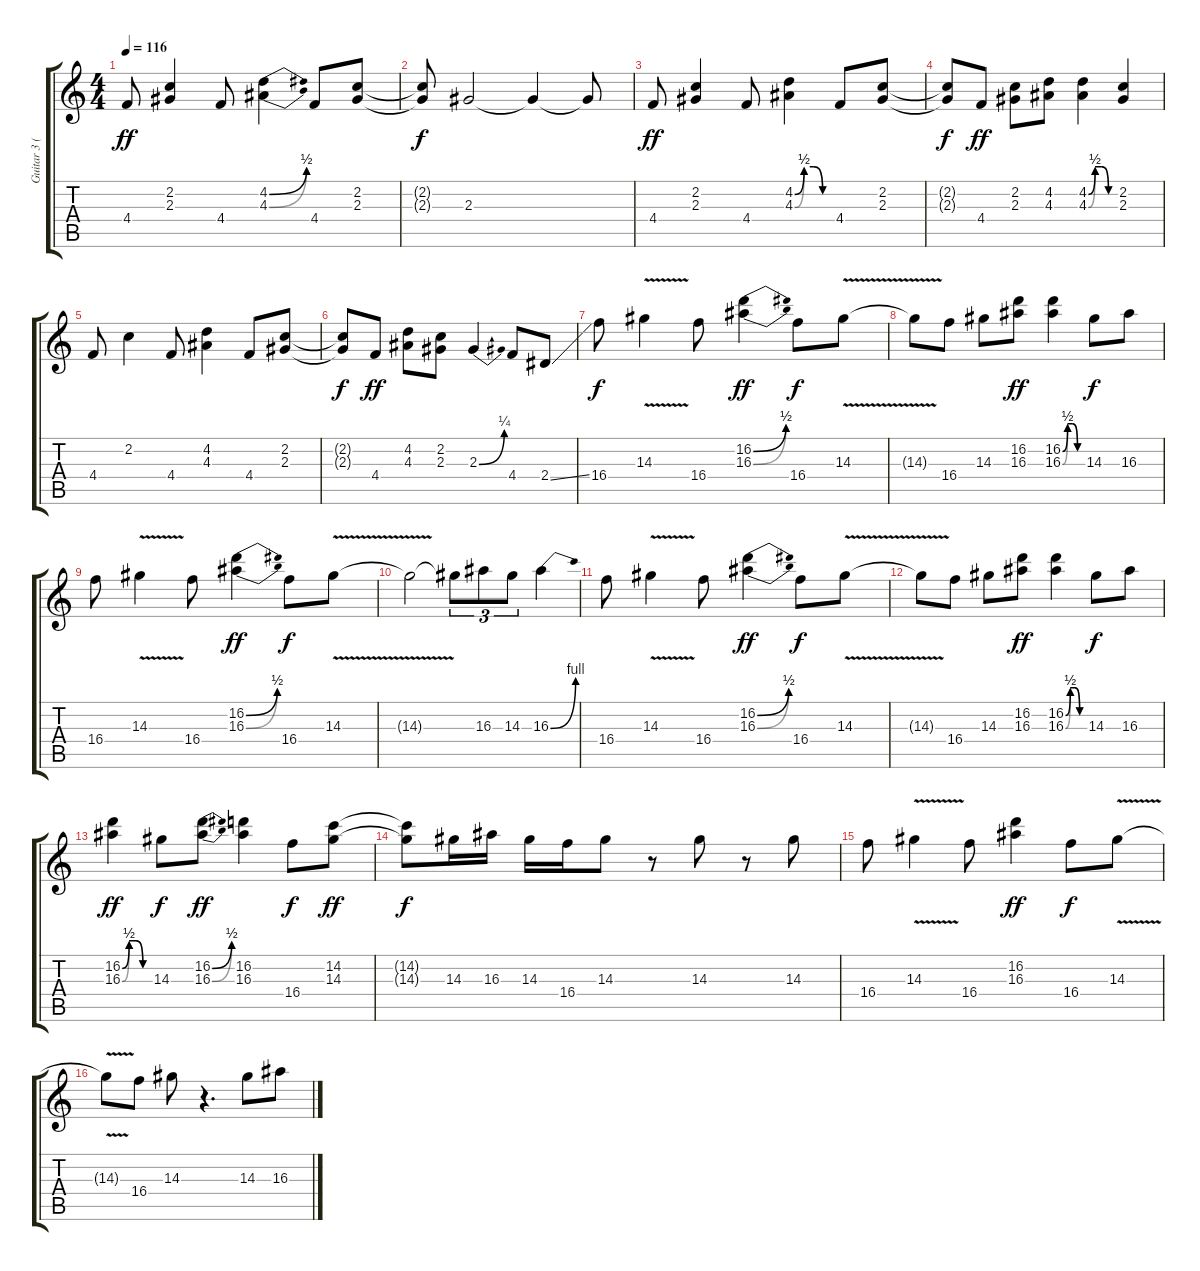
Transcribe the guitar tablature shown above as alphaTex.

\track ("Guitar 3 (Lead Distortion)" "Guitar 3 (") {instrument distortionguitar}
\staff {score tabs}
\tuning (Eb4 Bb3 Gb3 Db3 Ab2 Eb2) {hide}
\ts (4 4)
\tempo 116
\clef g2
\ks c
4.4.8{dy ff} (2.2 2.3).4 4.4.8 (4.2{be (bend 0 0 60 2)} 4.3{be (bend 0 0 60 2)}).4 4.4.8 (2.2 2.3).8 |
(2.2{t} 2.3{t}).8{dy f} 2.3.2 2.3{t}.4 2.3{t}.8 |
4.4.8{dy ff} (2.2 2.3).4 4.4.8 (4.2{be (custom 0 0 15 2 30 2 45 0 60 0)} 4.3{be (custom 0 0 15 2 30 2 45 0 60 0)}).4 4.4.8 (2.2 2.3).8 |
(2.2{t} 2.3{t}).8{dy f} 4.4.8{dy ff} (2.2 2.3).8 (4.2 4.3).8 (4.2{be (custom 0 0 15 2 30 2 45 0 60 0)} 4.3{be (custom 0 0 15 2 30 2 45 0 60 0)}).4 (2.2 2.3).4 |
4.4.8 2.2.4 4.4.8 (4.2 4.3).4 4.4.8 (2.2 2.3).8 |
(2.2{t} 2.3{t}).8{dy f} 4.4.8{dy ff} (4.2 4.3).8 (2.2 2.3).8 2.3{be (bend 0 0 60 1)}.4 4.4.8 2.4{ss}.8 |
16.4.8{dy f} 14.3{v}.4 16.4.8 (16.2{be (bend 0 0 60 2)} 16.3{be (bend 0 0 60 2)}).4{dy ff} 16.4.8{dy f} 14.3{v}.8 |
14.3{t}.8 16.4.8 14.3.8 (16.2 16.3).8{dy ff} (16.2{be (custom 0 0 15 2 30 2 45 0 60 0)} 16.3{be (custom 0 0 15 2 30 2 45 0 60 0)}).4 14.3.8{dy f} 16.3.8 |
16.4.8 14.3{v}.4 16.4.8 (16.2{be (bend 0 0 60 2)} 16.3{be (bend 0 0 60 2)}).4{dy ff} 16.4.8{dy f} 14.3{v}.8 |
14.3{t}.2 14.3{t}.8{tu (3 2)} 16.3.8{tu (3 2)} 14.3.8{tu (3 2)} 16.3{be (bend 0 0 60 4)}.4 |
16.4.8 14.3{v}.4 16.4.8 (16.2{be (bend 0 0 60 2)} 16.3{be (bend 0 0 60 2)}).4{dy ff} 16.4.8{dy f} 14.3{v}.8 |
14.3{t}.8 16.4.8 14.3.8 (16.2 16.3).8{dy ff} (16.2{be (custom 0 0 15 2 30 2 45 0 60 0)} 16.3{be (custom 0 0 15 2 30 2 45 0 60 0)}).4 14.3.8{dy f} 16.3.8 |
(16.2{be (custom 0 0 15 2 30 2 45 0 60 0)} 16.3{be (custom 0 0 15 2 30 2 45 0 60 0)}).4{dy ff} 14.3.8{dy f} (16.2{be (bend 0 0 60 2)} 16.3{be (bend 0 0 60 2)}).8{dy ff} (16.2 16.3).4 16.4.8{dy f} (14.2 14.3).8{dy ff} |
(14.2{t} 14.3{t}).8{dy f} 14.3.16 16.3.16 14.3.16 16.4.16 14.3.8 r.8 14.3.8 r.8 14.3.8 |
16.4.8 14.3{v}.4 16.4.8 (16.2 16.3).4{dy ff} 16.4.8{dy f} 14.3{v}.8 |
14.3{t}.8 16.4.8 14.3.8 r.4{d} 14.3.8 16.3.8
